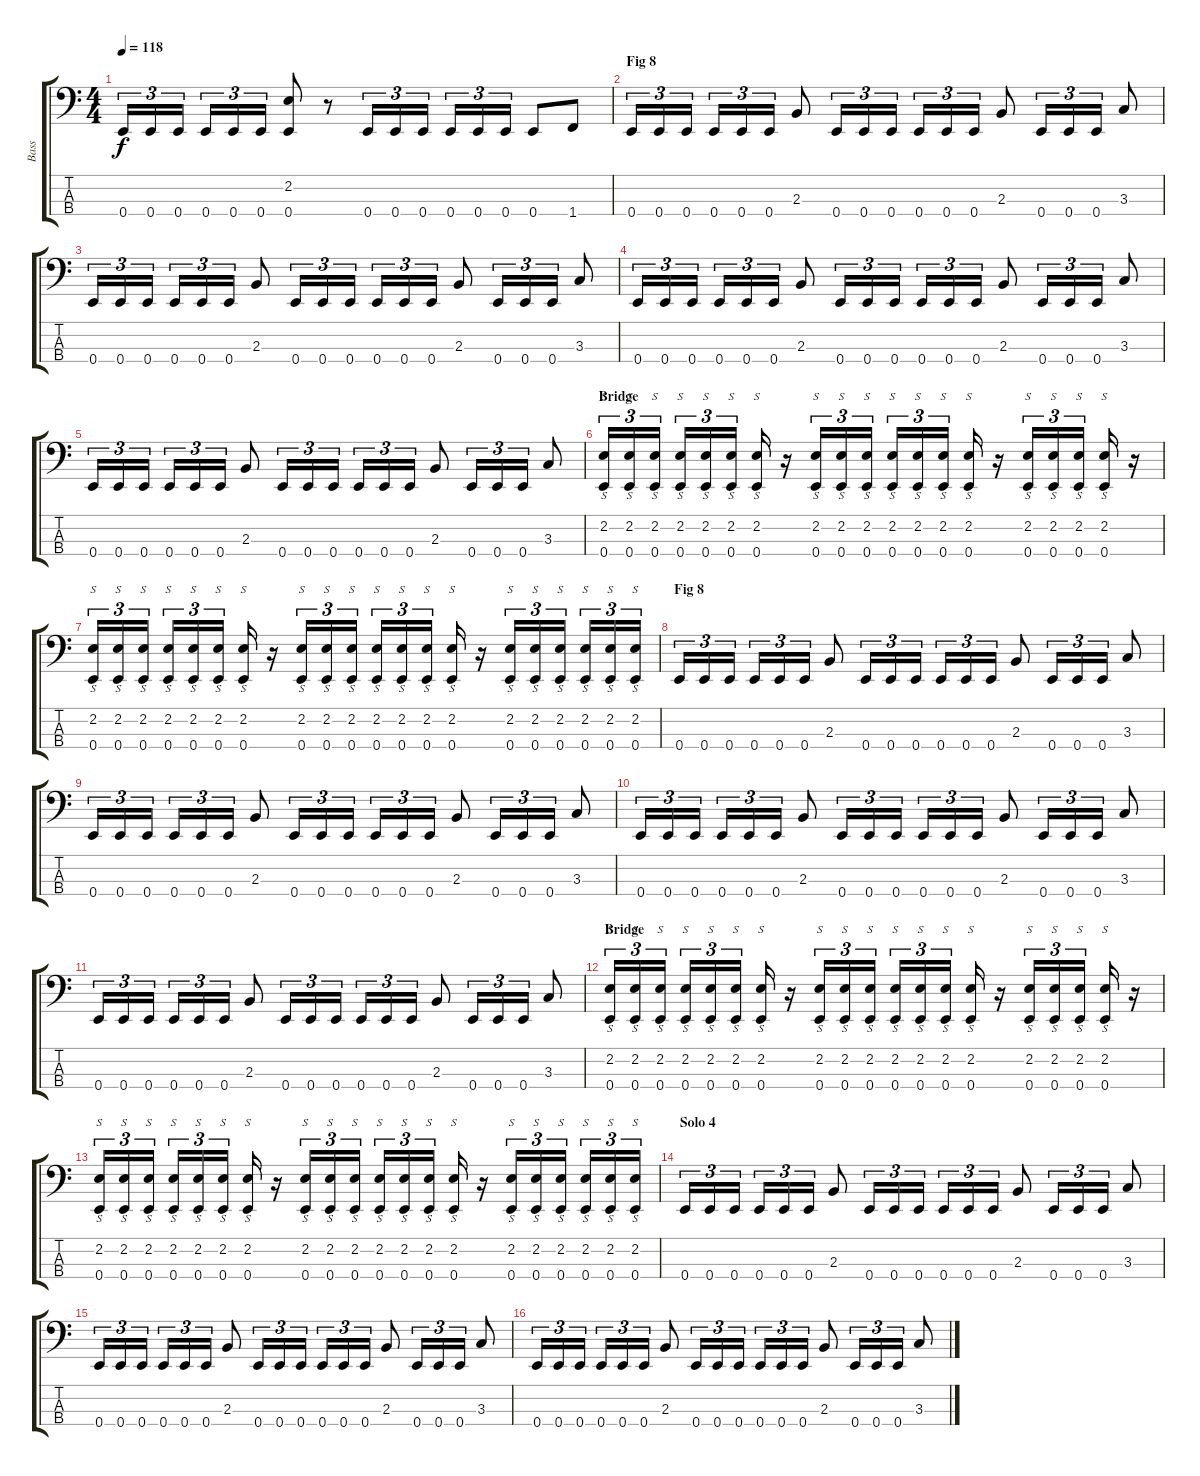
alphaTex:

\track ("Bass" "Bass") {instrument electricbasspick}
\staff {score tabs}
\tuning (G2 D2 A1 E1) {hide}
\ts (4 4)
\tempo 118
\clef f4
\ks c
0.4.16{tu (3 2) dy f} 0.4.16{tu (3 2)} 0.4.16{tu (3 2) beam splitsecondary} 0.4.16{tu (3 2)} 0.4.16{tu (3 2)} 0.4.16{tu (3 2)} (2.2 0.4).8 r.8 0.4.16{tu (3 2)} 0.4.16{tu (3 2)} 0.4.16{tu (3 2) beam splitsecondary} 0.4.16{tu (3 2)} 0.4.16{tu (3 2)} 0.4.16{tu (3 2)} 0.4.8 1.4.8 |
\section ("" "Fig 8")
0.4.16{tu (3 2)} 0.4.16{tu (3 2)} 0.4.16{tu (3 2) beam splitsecondary} 0.4.16{tu (3 2)} 0.4.16{tu (3 2)} 0.4.16{tu (3 2)} 2.3.8 0.4.16{tu (3 2)} 0.4.16{tu (3 2)} 0.4.16{tu (3 2)} 0.4.16{tu (3 2)} 0.4.16{tu (3 2)} 0.4.16{tu (3 2)} 2.3.8 0.4.16{tu (3 2)} 0.4.16{tu (3 2)} 0.4.16{tu (3 2)} 3.3.8 |
0.4.16{tu (3 2)} 0.4.16{tu (3 2)} 0.4.16{tu (3 2) beam splitsecondary} 0.4.16{tu (3 2)} 0.4.16{tu (3 2)} 0.4.16{tu (3 2)} 2.3.8 0.4.16{tu (3 2)} 0.4.16{tu (3 2)} 0.4.16{tu (3 2)} 0.4.16{tu (3 2)} 0.4.16{tu (3 2)} 0.4.16{tu (3 2)} 2.3.8 0.4.16{tu (3 2)} 0.4.16{tu (3 2)} 0.4.16{tu (3 2)} 3.3.8 |
0.4.16{tu (3 2)} 0.4.16{tu (3 2)} 0.4.16{tu (3 2) beam splitsecondary} 0.4.16{tu (3 2)} 0.4.16{tu (3 2)} 0.4.16{tu (3 2)} 2.3.8 0.4.16{tu (3 2)} 0.4.16{tu (3 2)} 0.4.16{tu (3 2)} 0.4.16{tu (3 2)} 0.4.16{tu (3 2)} 0.4.16{tu (3 2)} 2.3.8 0.4.16{tu (3 2)} 0.4.16{tu (3 2)} 0.4.16{tu (3 2)} 3.3.8 |
0.4.16{tu (3 2)} 0.4.16{tu (3 2)} 0.4.16{tu (3 2) beam splitsecondary} 0.4.16{tu (3 2)} 0.4.16{tu (3 2)} 0.4.16{tu (3 2)} 2.3.8 0.4.16{tu (3 2)} 0.4.16{tu (3 2)} 0.4.16{tu (3 2)} 0.4.16{tu (3 2)} 0.4.16{tu (3 2)} 0.4.16{tu (3 2)} 2.3.8 0.4.16{tu (3 2)} 0.4.16{tu (3 2)} 0.4.16{tu (3 2)} 3.3.8 |
\section ("" "Bridge")
(2.2 0.4).16{s tu (3 2)} (2.2 0.4).16{s tu (3 2)} (2.2 0.4).16{s tu (3 2) beam splitsecondary} (2.2 0.4).16{s tu (3 2)} (2.2 0.4).16{s tu (3 2)} (2.2 0.4).16{s tu (3 2)} (2.2 0.4).16{s} r.16 (2.2 0.4).16{s tu (3 2)} (2.2 0.4).16{s tu (3 2)} (2.2 0.4).16{s tu (3 2)} (2.2 0.4).16{s tu (3 2)} (2.2 0.4).16{s tu (3 2)} (2.2 0.4).16{s tu (3 2) beam splitsecondary} (2.2 0.4).16{s} r.16 (2.2 0.4).16{s tu (3 2)} (2.2 0.4).16{s tu (3 2)} (2.2 0.4).16{s tu (3 2) beam splitsecondary} (2.2 0.4).16{s} r.16 |
(2.2 0.4).16{s tu (3 2)} (2.2 0.4).16{s tu (3 2)} (2.2 0.4).16{s tu (3 2) beam splitsecondary} (2.2 0.4).16{s tu (3 2)} (2.2 0.4).16{s tu (3 2)} (2.2 0.4).16{s tu (3 2)} (2.2 0.4).16{s} r.16 (2.2 0.4).16{s tu (3 2)} (2.2 0.4).16{s tu (3 2)} (2.2 0.4).16{s tu (3 2)} (2.2 0.4).16{s tu (3 2)} (2.2 0.4).16{s tu (3 2)} (2.2 0.4).16{s tu (3 2) beam splitsecondary} (2.2 0.4).16{s} r.16 (2.2 0.4).16{s tu (3 2)} (2.2 0.4).16{s tu (3 2)} (2.2 0.4).16{s tu (3 2) beam splitsecondary} (2.2 0.4).16{s tu (3 2)} (2.2 0.4).16{s tu (3 2)} (2.2 0.4).16{s tu (3 2)} |
\section ("" "Fig 8")
0.4.16{tu (3 2)} 0.4.16{tu (3 2)} 0.4.16{tu (3 2) beam splitsecondary} 0.4.16{tu (3 2)} 0.4.16{tu (3 2)} 0.4.16{tu (3 2)} 2.3.8 0.4.16{tu (3 2)} 0.4.16{tu (3 2)} 0.4.16{tu (3 2)} 0.4.16{tu (3 2)} 0.4.16{tu (3 2)} 0.4.16{tu (3 2)} 2.3.8 0.4.16{tu (3 2)} 0.4.16{tu (3 2)} 0.4.16{tu (3 2)} 3.3.8 |
0.4.16{tu (3 2)} 0.4.16{tu (3 2)} 0.4.16{tu (3 2) beam splitsecondary} 0.4.16{tu (3 2)} 0.4.16{tu (3 2)} 0.4.16{tu (3 2)} 2.3.8 0.4.16{tu (3 2)} 0.4.16{tu (3 2)} 0.4.16{tu (3 2)} 0.4.16{tu (3 2)} 0.4.16{tu (3 2)} 0.4.16{tu (3 2)} 2.3.8 0.4.16{tu (3 2)} 0.4.16{tu (3 2)} 0.4.16{tu (3 2)} 3.3.8 |
0.4.16{tu (3 2)} 0.4.16{tu (3 2)} 0.4.16{tu (3 2) beam splitsecondary} 0.4.16{tu (3 2)} 0.4.16{tu (3 2)} 0.4.16{tu (3 2)} 2.3.8 0.4.16{tu (3 2)} 0.4.16{tu (3 2)} 0.4.16{tu (3 2)} 0.4.16{tu (3 2)} 0.4.16{tu (3 2)} 0.4.16{tu (3 2)} 2.3.8 0.4.16{tu (3 2)} 0.4.16{tu (3 2)} 0.4.16{tu (3 2)} 3.3.8 |
0.4.16{tu (3 2)} 0.4.16{tu (3 2)} 0.4.16{tu (3 2) beam splitsecondary} 0.4.16{tu (3 2)} 0.4.16{tu (3 2)} 0.4.16{tu (3 2)} 2.3.8 0.4.16{tu (3 2)} 0.4.16{tu (3 2)} 0.4.16{tu (3 2)} 0.4.16{tu (3 2)} 0.4.16{tu (3 2)} 0.4.16{tu (3 2)} 2.3.8 0.4.16{tu (3 2)} 0.4.16{tu (3 2)} 0.4.16{tu (3 2)} 3.3.8 |
\section ("" "Bridge")
(2.2 0.4).16{s tu (3 2)} (2.2 0.4).16{s tu (3 2)} (2.2 0.4).16{s tu (3 2) beam splitsecondary} (2.2 0.4).16{s tu (3 2)} (2.2 0.4).16{s tu (3 2)} (2.2 0.4).16{s tu (3 2)} (2.2 0.4).16{s} r.16 (2.2 0.4).16{s tu (3 2)} (2.2 0.4).16{s tu (3 2)} (2.2 0.4).16{s tu (3 2)} (2.2 0.4).16{s tu (3 2)} (2.2 0.4).16{s tu (3 2)} (2.2 0.4).16{s tu (3 2) beam splitsecondary} (2.2 0.4).16{s} r.16 (2.2 0.4).16{s tu (3 2)} (2.2 0.4).16{s tu (3 2)} (2.2 0.4).16{s tu (3 2) beam splitsecondary} (2.2 0.4).16{s} r.16 |
(2.2 0.4).16{s tu (3 2)} (2.2 0.4).16{s tu (3 2)} (2.2 0.4).16{s tu (3 2) beam splitsecondary} (2.2 0.4).16{s tu (3 2)} (2.2 0.4).16{s tu (3 2)} (2.2 0.4).16{s tu (3 2)} (2.2 0.4).16{s} r.16 (2.2 0.4).16{s tu (3 2)} (2.2 0.4).16{s tu (3 2)} (2.2 0.4).16{s tu (3 2)} (2.2 0.4).16{s tu (3 2)} (2.2 0.4).16{s tu (3 2)} (2.2 0.4).16{s tu (3 2) beam splitsecondary} (2.2 0.4).16{s} r.16 (2.2 0.4).16{s tu (3 2)} (2.2 0.4).16{s tu (3 2)} (2.2 0.4).16{s tu (3 2) beam splitsecondary} (2.2 0.4).16{s tu (3 2)} (2.2 0.4).16{s tu (3 2)} (2.2 0.4).16{s tu (3 2)} |
\section ("" "Solo 4")
0.4.16{tu (3 2)} 0.4.16{tu (3 2)} 0.4.16{tu (3 2) beam splitsecondary} 0.4.16{tu (3 2)} 0.4.16{tu (3 2)} 0.4.16{tu (3 2)} 2.3.8 0.4.16{tu (3 2)} 0.4.16{tu (3 2)} 0.4.16{tu (3 2)} 0.4.16{tu (3 2)} 0.4.16{tu (3 2)} 0.4.16{tu (3 2)} 2.3.8 0.4.16{tu (3 2)} 0.4.16{tu (3 2)} 0.4.16{tu (3 2)} 3.3.8 |
0.4.16{tu (3 2)} 0.4.16{tu (3 2)} 0.4.16{tu (3 2) beam splitsecondary} 0.4.16{tu (3 2)} 0.4.16{tu (3 2)} 0.4.16{tu (3 2)} 2.3.8 0.4.16{tu (3 2)} 0.4.16{tu (3 2)} 0.4.16{tu (3 2)} 0.4.16{tu (3 2)} 0.4.16{tu (3 2)} 0.4.16{tu (3 2)} 2.3.8 0.4.16{tu (3 2)} 0.4.16{tu (3 2)} 0.4.16{tu (3 2)} 3.3.8 |
0.4.16{tu (3 2)} 0.4.16{tu (3 2)} 0.4.16{tu (3 2) beam splitsecondary} 0.4.16{tu (3 2)} 0.4.16{tu (3 2)} 0.4.16{tu (3 2)} 2.3.8 0.4.16{tu (3 2)} 0.4.16{tu (3 2)} 0.4.16{tu (3 2)} 0.4.16{tu (3 2)} 0.4.16{tu (3 2)} 0.4.16{tu (3 2)} 2.3.8 0.4.16{tu (3 2)} 0.4.16{tu (3 2)} 0.4.16{tu (3 2)} 3.3.8
